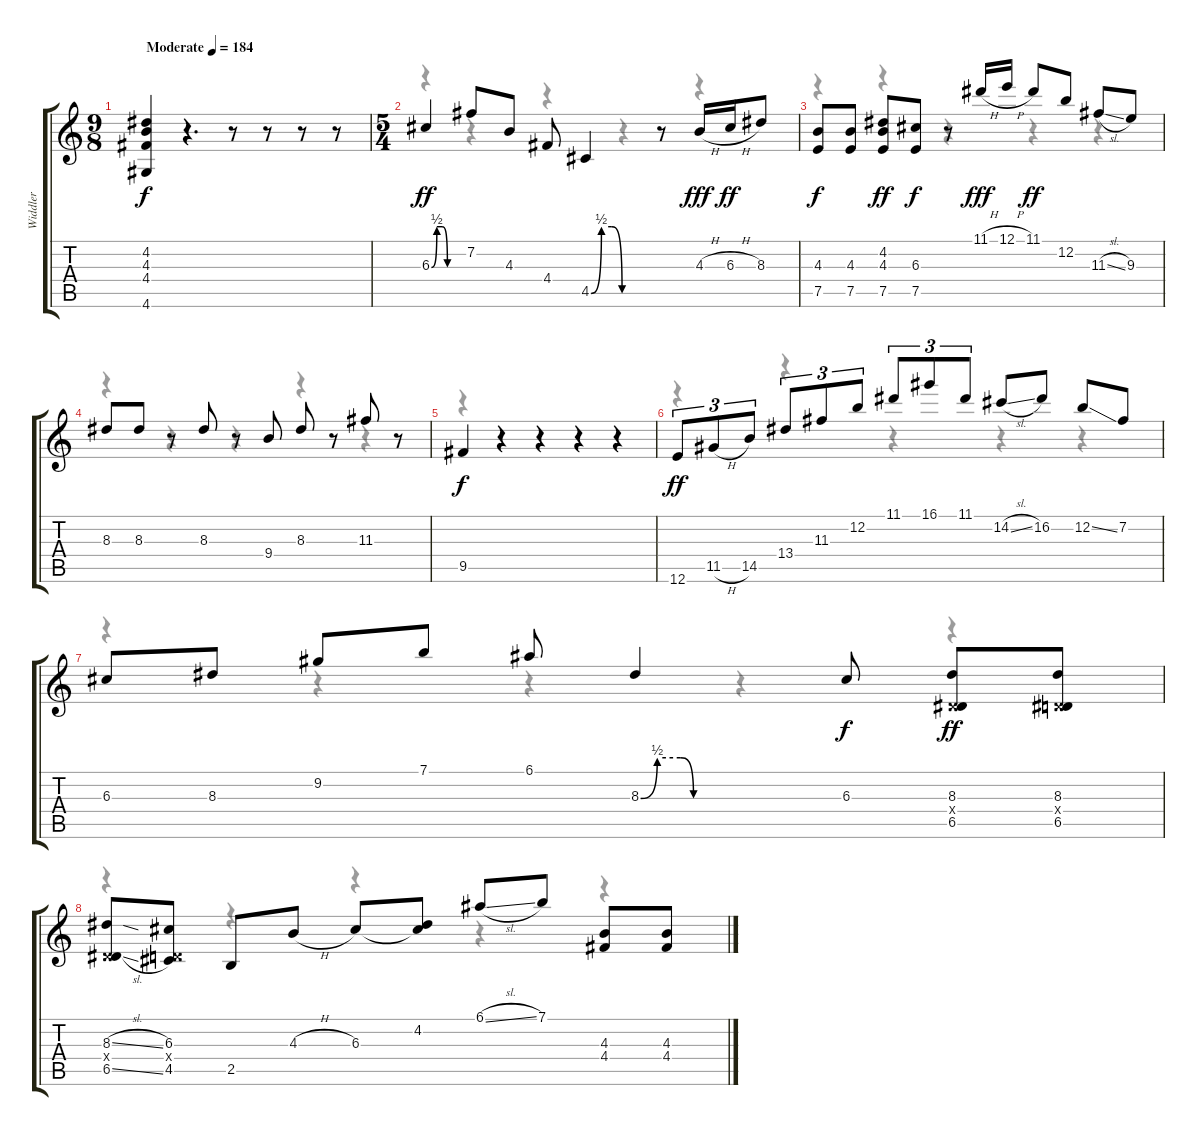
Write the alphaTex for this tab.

\track ("Widdler" "Widdler") {instrument overdrivenguitar}
\staff {score tabs}
\tuning (E4 B3 G3 D3 A2 E2) {hide}
\voice
\ts (9 8)
\tempo (184 "Moderate")
\clef g2
\ks c
(4.2 4.3 4.4 4.6).4{dy f instrument overdrivenguitar} r.4{d} r.8 r.8 r.8 r.8 |
\ts (5 4)
6.3{be (custom 0 0 10 2 20 2 30 0 60 0)}.4{dy ff} 7.2.8 4.3.8 4.4.8 4.5{be (custom 0 0 10 2 20 2 30 0 60 0)}.4 r.8 4.3{h}.16{dy fff} 6.3{h}.16{dy ff} 8.3.8 |
(4.3 7.5).8{dy f} (4.3 7.5).8 (4.2 4.3 7.5).8{dy ff} (6.3 7.5).8{dy f} r.8 11.1{h}.16{dy fff} 12.1{h}.16 11.1.8{dy ff} 12.2.8 11.3{sl}.8 9.3.8 |
8.3.8 8.3.8 r.8 8.3.8 r.8 9.4.8 8.3.8 r.8 11.3.8 r.8 |
9.5.4{dy f} r.4 r.4 r.4 r.4 |
12.6.8{tu (3 2) dy ff} 11.5{h}.8{tu (3 2)} 14.5.8{tu (3 2)} 13.4.8{tu (3 2)} 11.3.8{tu (3 2)} 12.2.8{tu (3 2)} 11.1.8{tu (3 2)} 16.1.8{tu (3 2)} 11.1.8{tu (3 2)} 14.2{sl}.8 16.2.8 12.2{ss}.8 7.2.8 |
6.3.8 8.3.8 9.2.8 7.1.8 6.1.8 8.3{be (custom 0 0 5 2 12 2 16 0 60 0)}.4 6.3.8{dy f} (8.3 0.4{x} 6.5).8{dy ff} (8.3 0.4{x} 6.5).8 |
(8.3{sl} 0.4{x} 6.5{sl}).8 (6.3 0.4{x} 4.5).8 2.5.8 4.3{h}.8 6.3.8 (4.2 6.3{t}).8 6.1{sl}.8 7.1.8 (4.3 4.4).8 (4.3 4.4).8
\voice
\clef g2
\ottava regular
\simile none
\ks c
|
r.4 r.4 r.4 r.4 r.4 |
r.4 r.4 r.4 r.4 r.4 |
r.4 r.4 r.4 r.4 r.4 |
r.4 r.4 r.4 r.4 r.4 |
r.4 r.4 r.4 r.4 r.4 |
r.4 r.4 r.4 r.4 r.4 |
r.4 r.4 r.4 r.4 r.4
